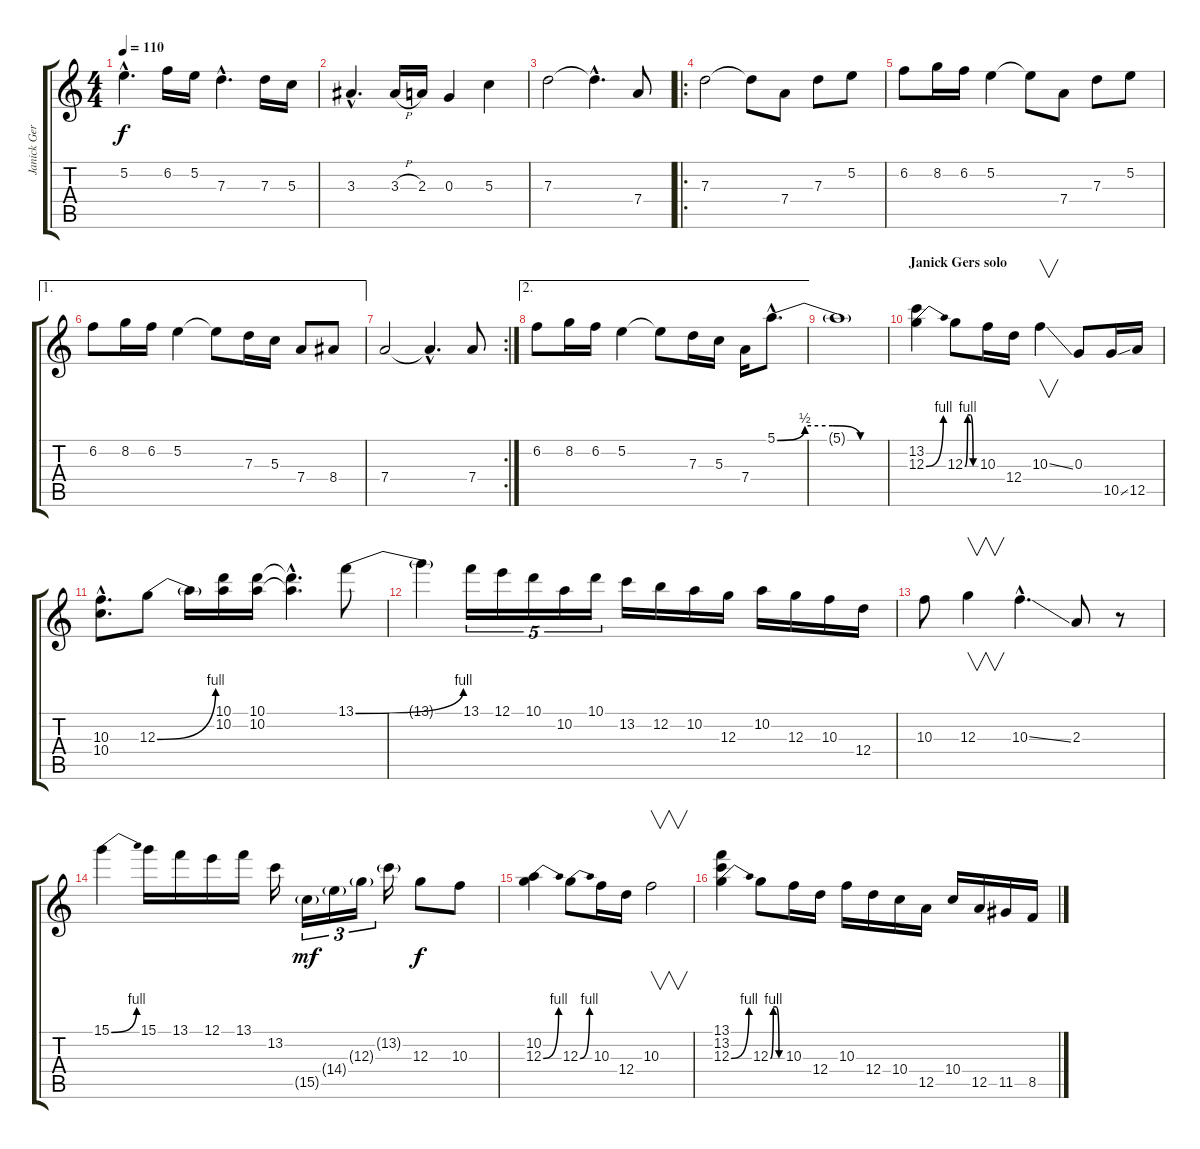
\track ("Janick Gers" "Janick Ger") {instrument overdrivenguitar}
\staff {score tabs}
\tuning (E4 B3 G3 D3 A2 E2) {hide}
\ts (4 4)
\tempo 110
\clef g2
\ks c
5.2{hac}.4{d dy f} 6.2.16 5.2.16 7.3{hac}.4{d} 7.3.16 5.3.16 |
3.3{hac}.4{d} 3.3{h}.16 2.3.16 0.3.4 5.3.4 |
7.3.2 7.3{hac t}.4{d} 7.4.8 |
\ro
7.3.2 7.3{t}.8 7.4.8 7.3.8 5.2.8 |
6.2.8 8.2.16 6.2.16 5.2.4 5.2{t}.8 7.4.8 7.3.8 5.2.8 |
\ae 1
6.2.8 8.2.16 6.2.16 5.2.4 5.2{t}.8 7.3.16 5.3.16 7.4.8 8.4.8 |
\rc 2
7.4.2 7.4{hac t}.4{d} 7.4.8 |
\ae 2
6.2.8 8.2.16 6.2.16 5.2.4 5.2{t}.8 7.3.16 5.3.16 7.4.16 5.1{be (custom 0 0 15 2 30 2 45 0 60 0) hac}.8{d} |
5.1{t}.1 |
\section ("" "Janick Gers solo")
(13.2 12.3{be (bend 0 0 60 4)}).4{volume 13 instrument distortionguitar} 12.3{be (custom 0 0 15 4 30 4 45 0 60 0)}.8 10.3.16 12.4.16 10.3{ss}.4{v} 0.3.8 10.5{ss}.16 12.5.16 |
(10.3{hac} 10.4{hac}).8{d} 12.3{be (bend 0 0 60 4)}.8 12.3{t}.16 (10.1 10.2).16 (10.1 10.2).16 (10.1{hac t} 10.2{hac t}).4{d} 13.1{be (bend 0 0 60 4)}.8 |
13.1{t}.4 13.1.16{tu (5 4)} 12.1.16{tu (5 4)} 10.1.16{tu (5 4)} 10.2.16{tu (5 4)} 10.1.16{tu (5 4)} 13.2.16 12.2.16 10.2.16 12.3.16 10.2.16 12.3.16 10.3.16 12.4.16 |
10.3.8 12.3.4{v} 10.3{ss hac}.4{d} 2.3.8 r.8 |
15.1{be (bend 0 0 60 4)}.4 15.1.16 13.1.16 12.1.16 13.1.16 13.2.16 15.5{g}.16{tu (3 2) dy mf} 14.4{g}.16{tu (3 2)} 12.3{g}.16{tu (3 2)} 13.2{g}.16 12.3.8{dy f} 10.3.8 |
(10.2 12.3{be (bend 0 0 60 4)}).4 12.3{be (bend 0 0 60 4)}.8 10.3.16 12.4.16 10.3.2{v} |
(13.1 13.2 12.3{be (bend 0 0 60 4)}).4 12.3{be (custom 0 0 15 4 30 4 45 0 60 0)}.8 10.3.16 12.4.16 10.3.16 12.4.16 10.4.16 12.5.16 10.4.16 12.5.16 11.5.16 8.5.16
